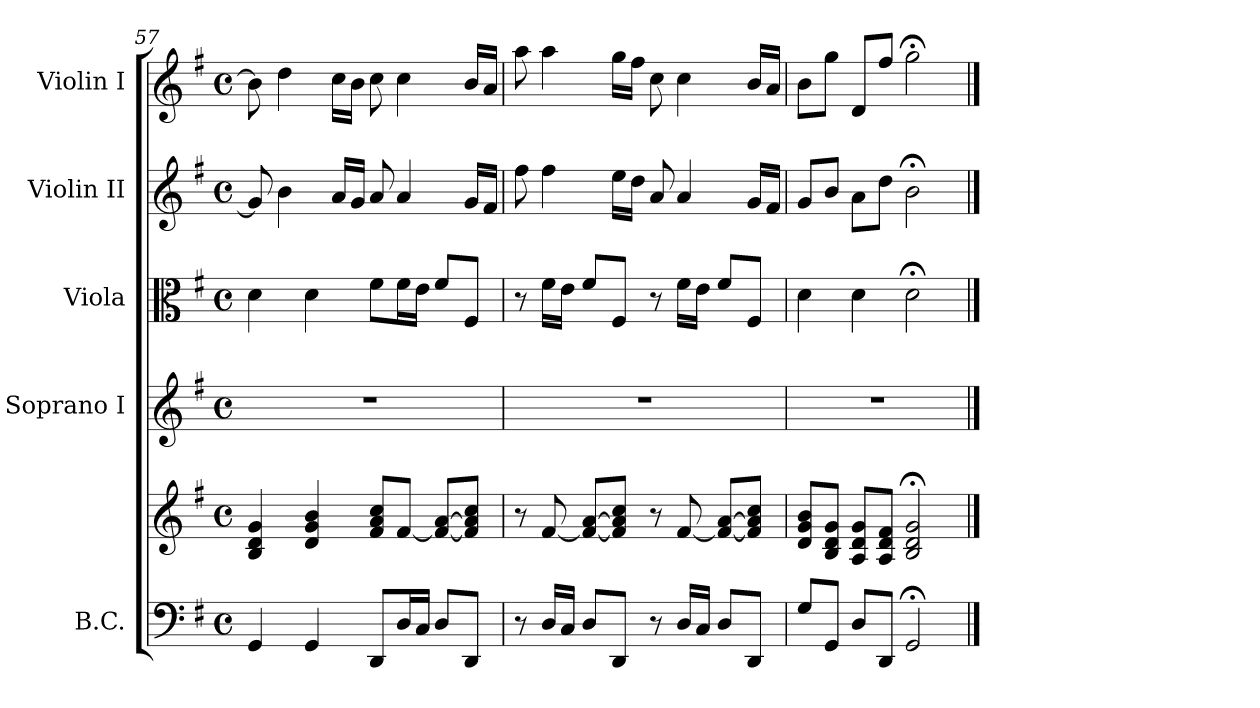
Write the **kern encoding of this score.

**kern	**kern	**kern	**kern	**kern	**kern
*part5	*part5	*part4	*part3	*part2	*part1
*staff6	*staff5	*staff4	*staff3	*staff2	*staff1
*I"B.C.	*	*I"Soprano I	*I"Viola	*I"Violin II	*I"Violin I
*I'B.C.	*	*I'S.I	*I'Vla.	*I'Vln. II	*I'Vln. I
*clefF4	*clefG2	*clefG2	*clefC3	*clefG2	*clefG2
*k[f#]	*k[f#]	*k[f#]	*k[f#]	*k[f#]	*k[f#]
*G:	*G:	*G:	*G:	*G:	*G:
*M4/4	*M4/4	*M4/4	*M4/4	*M4/4	*M4/4
*met(c)	*met(c)	*met(c)	*met(c)	*met(c)	*met(c)
=57	=57	=57	=57	=57	=57
4GG/	4B/ 4d/ 4g/	1r	4d\	8g/]	8b\]
.	.	.	.	4b\	4dd\
4GG/	4d/ 4g/ 4b/	.	4d\	.	.
.	.	.	.	16a/LL	16cc\LL
.	.	.	.	16g/JJ	16b\JJ
8DD/L	8f#/ 8a/ 8cc/L	.	8f#\L	8a/	8cc\
16D/L	[8f#/J	.	16f#\L	4a/	4cc\
16C/JJ	.	.	16e\JJ	.	.
8D/L	8f#/_ [8a/L	.	8f#/L	.	.
8DD/J	8f#/] 8a/] 8cc/J	.	8F#/J	16g/LL	16b/LL
.	.	.	.	16f#/JJ	16a/JJ
=58	=58	=58	=58	=58	=58
8r	8r	1r	8r	8ff#\	8aa\
16D/LL	[8f#/	.	16f#\LL	4ff#\	4aa\
16C/JJ	.	.	16e\JJ	.	.
8D/L	8f#/_ [8a/L	.	8f#/L	.	.
8DD/J	8f#/] 8a/] 8cc/J	.	8F#/J	16ee\LL	16gg\LL
.	.	.	.	16dd\JJ	16ff#\JJ
8r	8r	.	8r	8a/	8cc\
16D/LL	[8f#/	.	16f#\LL	4a/	4cc\
16C/JJ	.	.	16e\JJ	.	.
8D/L	8f#/_ [8a/L	.	8f#/L	.	.
8DD/J	8f#/] 8a/] 8cc/J	.	8F#/J	16g/LL	16b/LL
.	.	.	.	16f#/JJ	16a/JJ
=59	=59	=59	=59	=59	=59
8G/L	8d/ 8g/ 8b/L	1r	4d\	8g/L	8b\L
8GG/J	8B/ 8d/ 8g/J	.	.	8b/J	8gg\J
8D/L	8A/ 8d/ 8g/L	.	4d\	8a\L	8d/L
8DD/J	8A/ 8d/ 8f#/J	.	.	8dd\J	8ff#/J
2GG;</	2B/;< 2d/;< 2g/;<	.	2d;<\	2b;<\	2gg;<\
==	==	==	==	==	==
*-	*-	*-	*-	*-	*-
